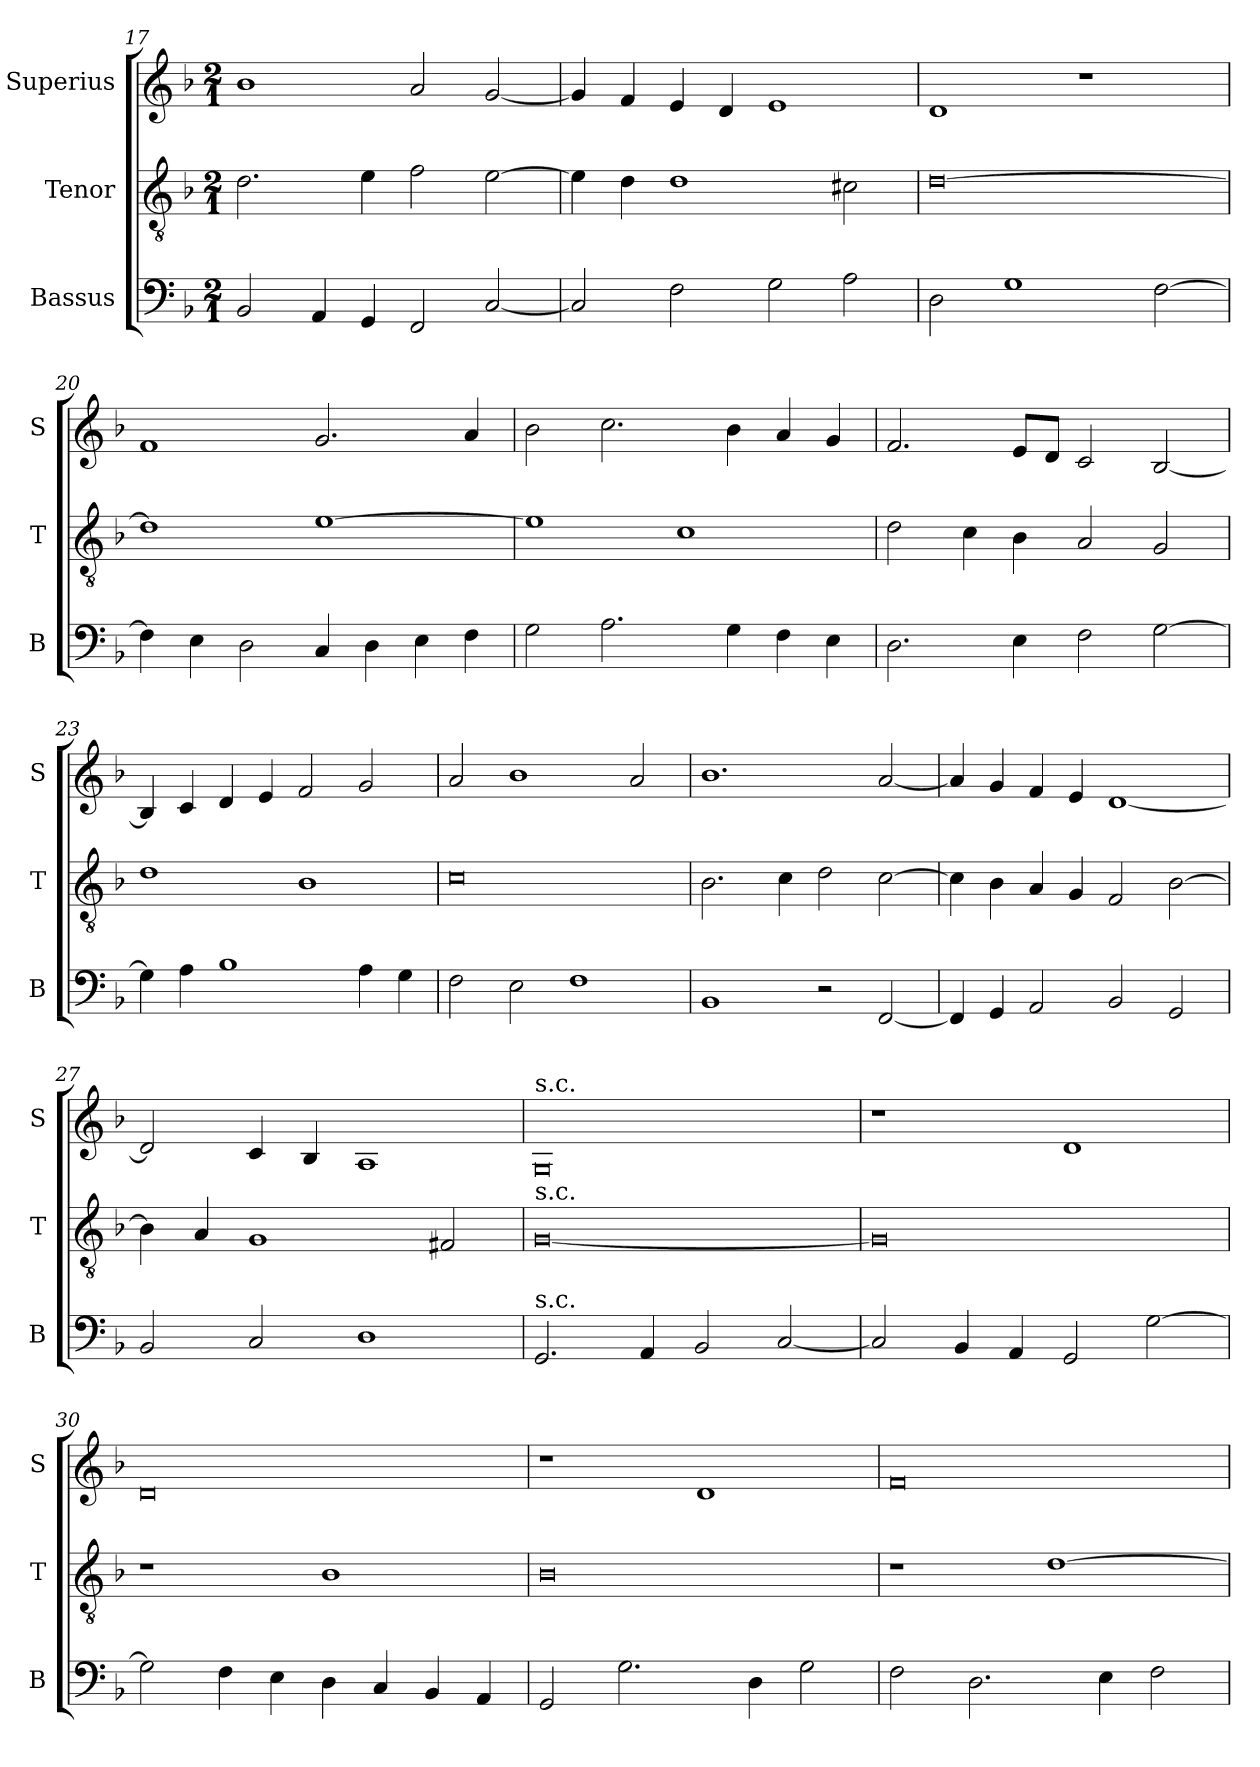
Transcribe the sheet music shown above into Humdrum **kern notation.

**kern	**kern	**kern
*part3	*part2	*part1
*staff3	*staff2	*staff1
*I"Bassus	*I"Tenor	*I"Superius
*I'B	*I'T	*I'S
*clefF4	*clefGv2	*clefG2
*k[b-]	*k[b-]	*k[b-]
*M2/1	*M2/1	*M2/1
=17	=17	=17
2BB-/	2.d\	1b-
4AA/	.	.
4GG/	4e\	.
2FF/	2f\	2a/
[2C/	[2e\	[2g/
=18	=18	=18
2C/]	4e\]	4g/]
.	4d\	4f/
2F\	1d	4e/
.	.	4d/
2G\	.	1e
2A\	2c#X\	.
=19	=19	=19
2D\	[0d	1d
1G	.	.
.	.	1r
[2F\	.	.
=20	=20	=20
4F\]	1d]	1f
4E\	.	.
2D\	.	.
4C/	[1e	2.g/
4D\	.	.
4E\	.	.
4F\	.	4a/
=21	=21	=21
2G\	1e]	2b-\
2.A\	.	2.cc\
.	1c	.
4G\	.	4b-\
4F\	.	4a/
4E\	.	4g/
=22	=22	=22
2.D\	2d\	2.f/
.	4c\	.
4E\	4B-\	8e/L
.	.	8d/J
2F\	2A/	2c/
[2G\	2G/	[2B-/
=23	=23	=23
4G\]	1d	4B-/]
4A\	.	4c/
1B-	.	4d/
.	.	4e/
.	1B-	2f/
4A\	.	2g/
4G\	.	.
=24	=24	=24
2F\	0c	2a/
2E\	.	1b-
1F	.	.
.	.	2a/
=25	=25	=25
1BB-	2.B-\	1.b-
.	4c\	.
2r	2d\	.
[2FF/	[2c\	[2a/
=26	=26	=26
4FF/]	4c\]	4a/]
4GG/	4B-\	4g/
2AA/	4A/	4f/
.	4G/	4e/
2BB-/	2F/	[1d
2GG/	[2B-\	.
=27	=27	=27
2BB-/	4B-\]	2d/]
.	4A/	.
2C/	1G	4c/
.	.	4B-/
1D	.	1A
.	2F#X/	.
=28	=28	=28
!	!	!LO:TX:a:t=s.c.
!	!LO:TX:a:t=s.c.	!
!LO:TX:a:t=s.c.	!	!
2.GG/	[0G	0G
4AA/	.	.
2BB-/	.	.
[2C/	.	.
=29	=29	=29
2C/]	0G]	1r
4BB-/	.	.
4AA/	.	.
2GG/	.	1d
[2G\	.	.
=30	=30	=30
2G\]	1r	0d
4F\	.	.
4E\	.	.
4D\	1B-	.
4C/	.	.
4BB-/	.	.
4AA/	.	.
=31	=31	=31
2GG/	0B-	1r
2.G\	.	.
.	.	1d
4D\	.	.
2G\	.	.
=32	=32	=32
2F\	1r	0f
2.D\	.	.
.	[1d	.
4E\	.	.
2F\	.	.
=	=	=
*-	*-	*-
